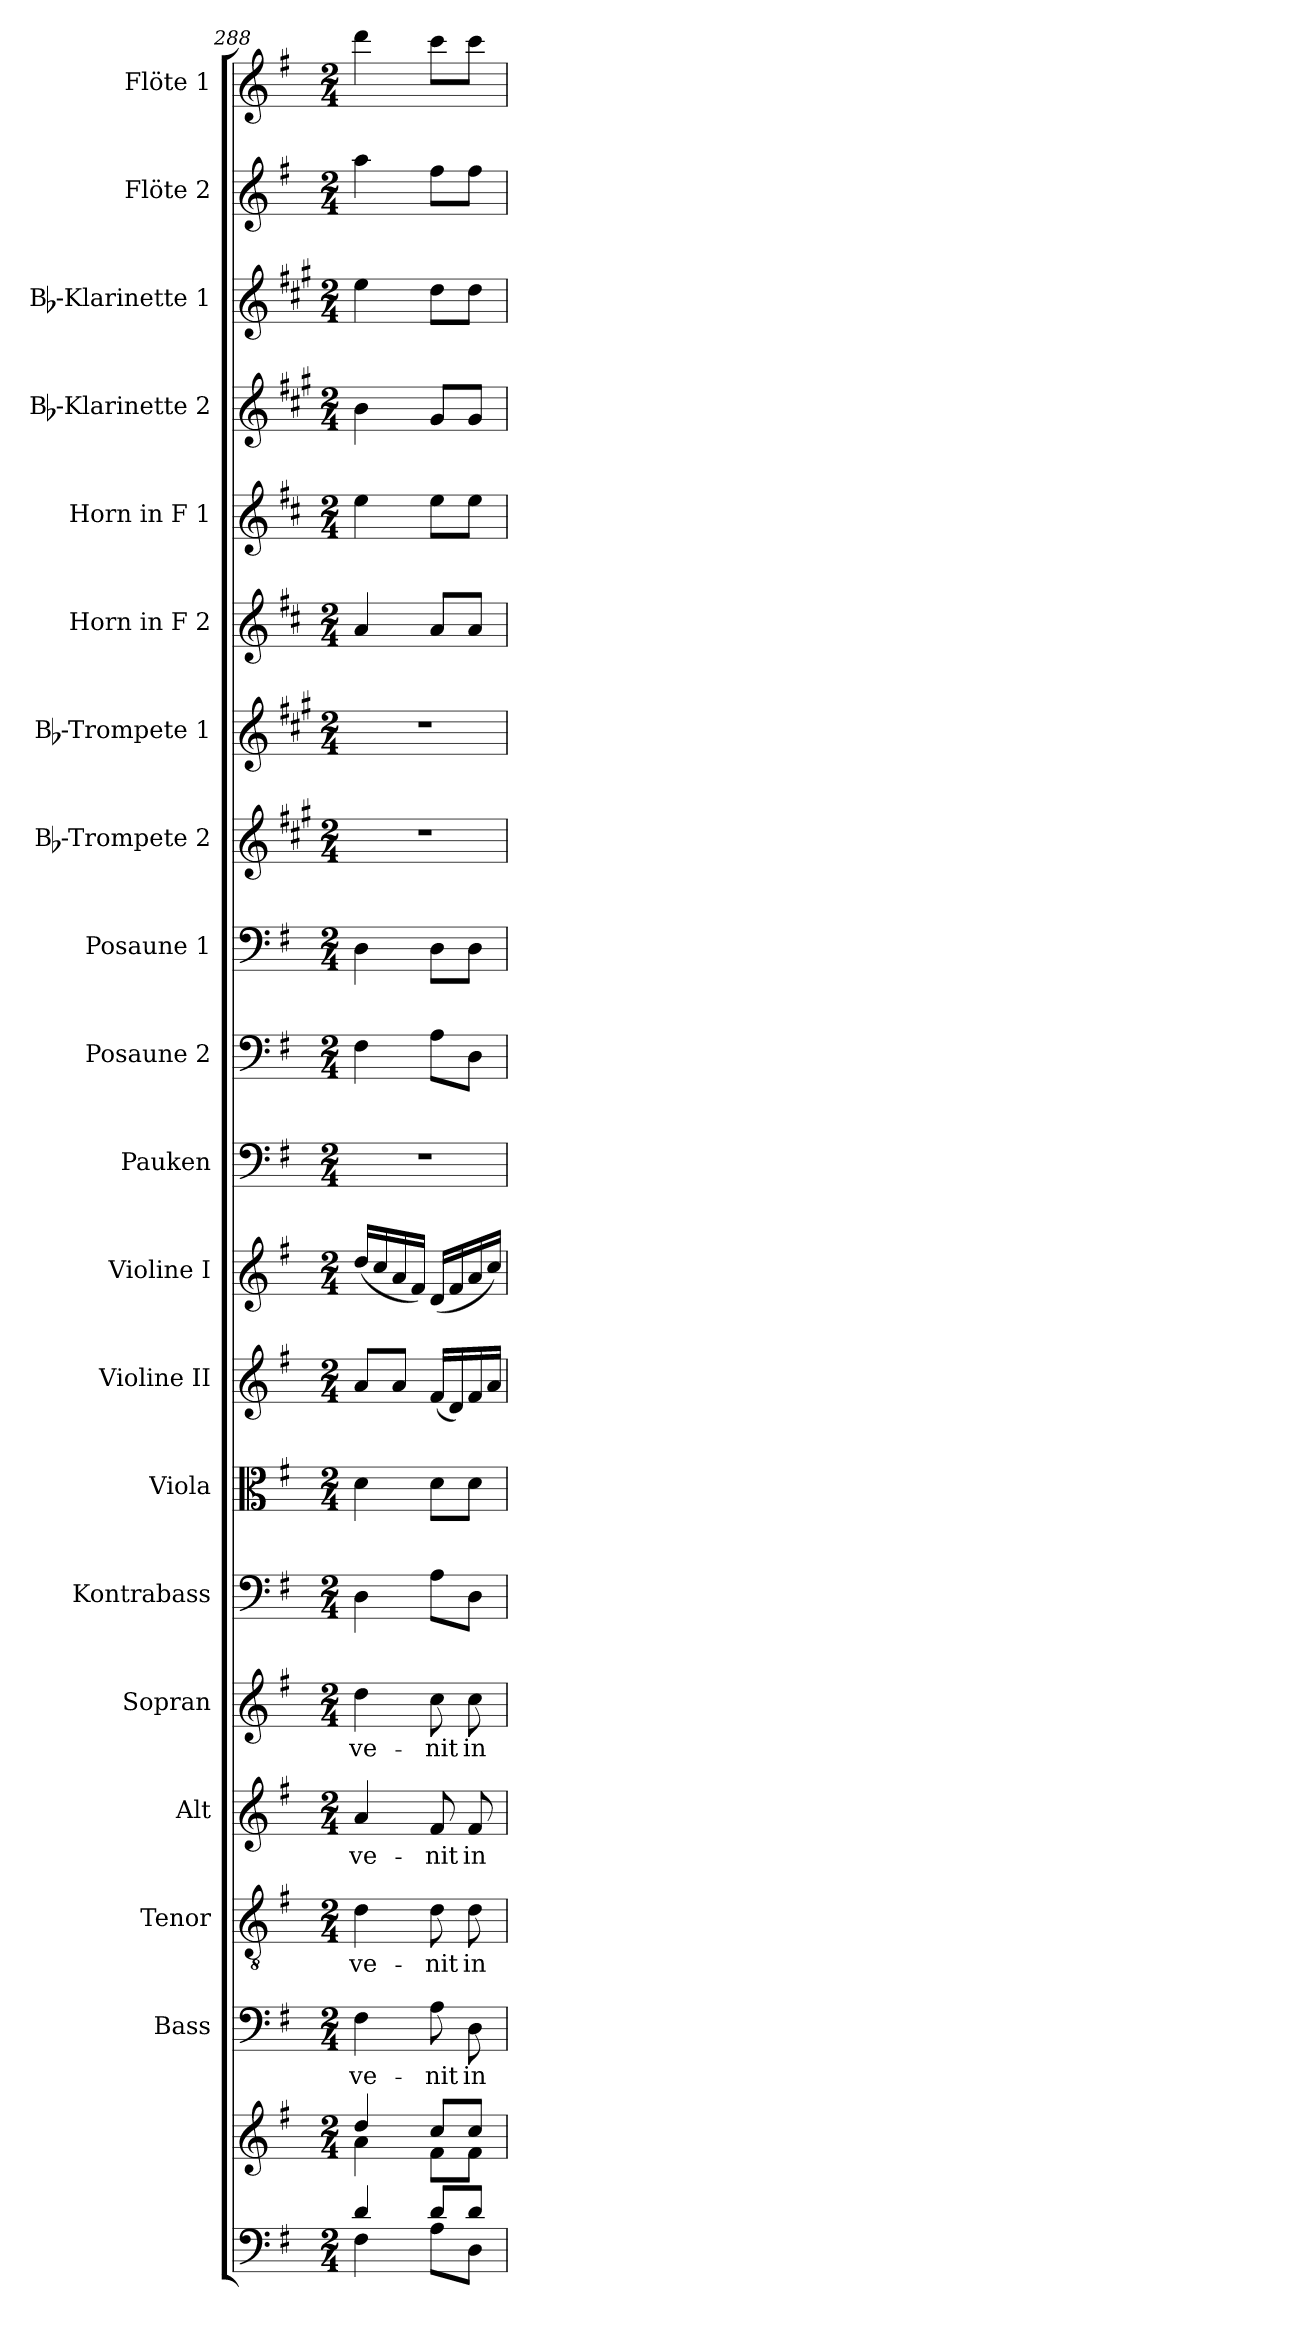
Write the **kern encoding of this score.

**kern	**kern	**kern	**text	**kern	**text	**kern	**text	**kern	**text	**kern	**kern	**kern	**kern	**kern	**kern	**kern	**kern	**kern	**kern	**kern	**kern	**kern	**kern	**kern
*part20	*part20	*part19	*part19	*part18	*part18	*part17	*part17	*part16	*part16	*part15	*part14	*part13	*part12	*part11	*part10	*part9	*part8	*part7	*part6	*part5	*part4	*part3	*part2	*part1
*staff21	*staff20	*staff19	*staff19	*staff18	*staff18	*staff17	*staff17	*staff16	*staff16	*staff15	*staff14	*staff13	*staff12	*staff11	*staff10	*staff9	*staff8	*staff7	*staff6	*staff5	*staff4	*staff3	*staff2	*staff1
*	*	*I"Bass	*	*I"Tenor	*	*I"Alt	*	*I"Sopran	*	*I"Kontrabass	*I"Viola	*I"Violine II	*I"Violine I	*I"Pauken	*I"Posaune 2	*I"Posaune 1	*I"Bb-Trompete 2	*I"Bb-Trompete 1	*I"Horn in F 2	*I"Horn in F 1	*I"Bb-Klarinette 2	*I"Bb-Klarinette 1	*I"Flöte 2	*I"Flöte 1
*	*	*I'B.	*	*I'T.	*	*I'A.	*	*I'S.	*	*I'Kb.	*I'Vla.	*I'Vl. II	*I'Vl. I	*I'Pk.	*I'Pos. 2	*I'Pos. 1	*I'Bb Trp. 2	*I'Bb Trp. 1	*	*	*I'Bb Kl. 2	*I'Bb Kl. 1	*I'Fl. 2	*I'Fl. 1
*clefF4	*clefG2	*clefF4	*	*clefGv2	*	*clefG2	*	*clefG2	*	*clefF4	*clefC3	*clefG2	*clefG2	*clefF4	*clefF4	*clefF4	*clefG2	*clefG2	*clefG2	*clefG2	*clefG2	*clefG2	*clefG2	*clefG2
*	*	*	*	*	*	*	*	*	*	*ITrd7c12	*	*	*	*	*	*	*ITrd1c2	*ITrd1c2	*ITrd4c7	*ITrd4c7	*ITrd1c2	*ITrd1c2	*	*
*k[f#]	*k[f#]	*k[f#]	*	*k[f#]	*	*k[f#]	*	*k[f#]	*	*k[f#]	*k[f#]	*k[f#]	*k[f#]	*k[f#]	*k[f#]	*k[f#]	*k[f#]	*k[f#]	*k[f#]	*k[f#]	*k[f#]	*k[f#]	*k[f#]	*k[f#]
*G:	*G:	*G:	*	*G:	*	*G:	*	*G:	*	*G:	*G:	*G:	*G:	*G:	*G:	*G:	*G:	*G:	*G:	*G:	*G:	*G:	*G:	*G:
*M2/4	*M2/4	*M2/4	*	*M2/4	*	*M2/4	*	*M2/4	*	*M2/4	*M2/4	*M2/4	*M2/4	*M2/4	*M2/4	*M2/4	*M2/4	*M2/4	*M2/4	*M2/4	*M2/4	*M2/4	*M2/4	*M2/4
=288	=288	=288	=288	=288	=288	=288	=288	=288	=288	=288	=288	=288	=288	=288	=288	=288	=288	=288	=288	=288	=288	=288	=288	=288
*^	*^	*	*	*	*	*	*	*	*	*	*	*	*	*	*	*	*	*	*	*	*	*	*	*
!	!	!	!	!	!LO:LY:b	!	!LO:LY:b	!	!LO:LY:b	!	!LO:LY:b	!	!	!	!	!	!	!	!	!	!	!	!	!	!	!
4d/	4F#\	4dd/	4a\	4F#\	ve-	4d\	ve-	4a/	ve-	4dd\	ve-	4DD\	4d\	8a/L	(<16dd/LL	2r	4F#\	4D\	2r	2r	4d/	4a\	4a\	4dd\	4aa\	4ddd\
.	.	.	.	.	.	.	.	.	.	.	.	.	.	.	16cc/	.	.	.	.	.	.	.	.	.	.	.
.	.	.	.	.	.	.	.	.	.	.	.	.	.	8a/J	16a/	.	.	.	.	.	.	.	.	.	.	.
.	.	.	.	.	.	.	.	.	.	.	.	.	.	.	16f#/JJ)	.	.	.	.	.	.	.	.	.	.	.
!	!	!	!	!	!LO:LY:b	!	!LO:LY:b	!	!LO:LY:b	!	!LO:LY:b	!	!	!	!	!	!	!	!	!	!	!	!	!	!	!
8d/L	8A\L	8cc/L	8f#\L	8A\	-nit	8d\	-nit	8f#/	-nit	8cc\	-nit	8AA\L	8d\L	(<16f#/LL	(<16d/LL	.	8A\L	8D\L	.	.	8d/L	8a\L	8f#/L	8cc\L	8ff#\L	8ccc\L
.	.	.	.	.	.	.	.	.	.	.	.	.	.	16d/)	16f#/	.	.	.	.	.	.	.	.	.	.	.
!	!	!	!	!	!LO:LY:b	!	!LO:LY:b	!	!LO:LY:b	!	!LO:LY:b	!	!	!	!	!	!	!	!	!	!	!	!	!	!	!
8d/J	8D\J	8cc/J	8f#\J	8D\	in	8d\	in	8f#/	in	8cc\	in	8DD\J	8d\J	16f#/	16a/	.	8D\J	8D\J	.	.	8d/J	8a\J	8f#/J	8cc\J	8ff#\J	8ccc\J
.	.	.	.	.	.	.	.	.	.	.	.	.	.	16a/JJ	16cc/JJ)	.	.	.	.	.	.	.	.	.	.	.
*v	*v	*	*	*	*	*	*	*	*	*	*	*	*	*	*	*	*	*	*	*	*	*	*	*	*	*
*	*v	*v	*	*	*	*	*	*	*	*	*	*	*	*	*	*	*	*	*	*	*	*	*	*	*
=	=	=	=	=	=	=	=	=	=	=	=	=	=	=	=	=	=	=	=	=	=	=	=	=
*-	*-	*-	*-	*-	*-	*-	*-	*-	*-	*-	*-	*-	*-	*-	*-	*-	*-	*-	*-	*-	*-	*-	*-	*-
